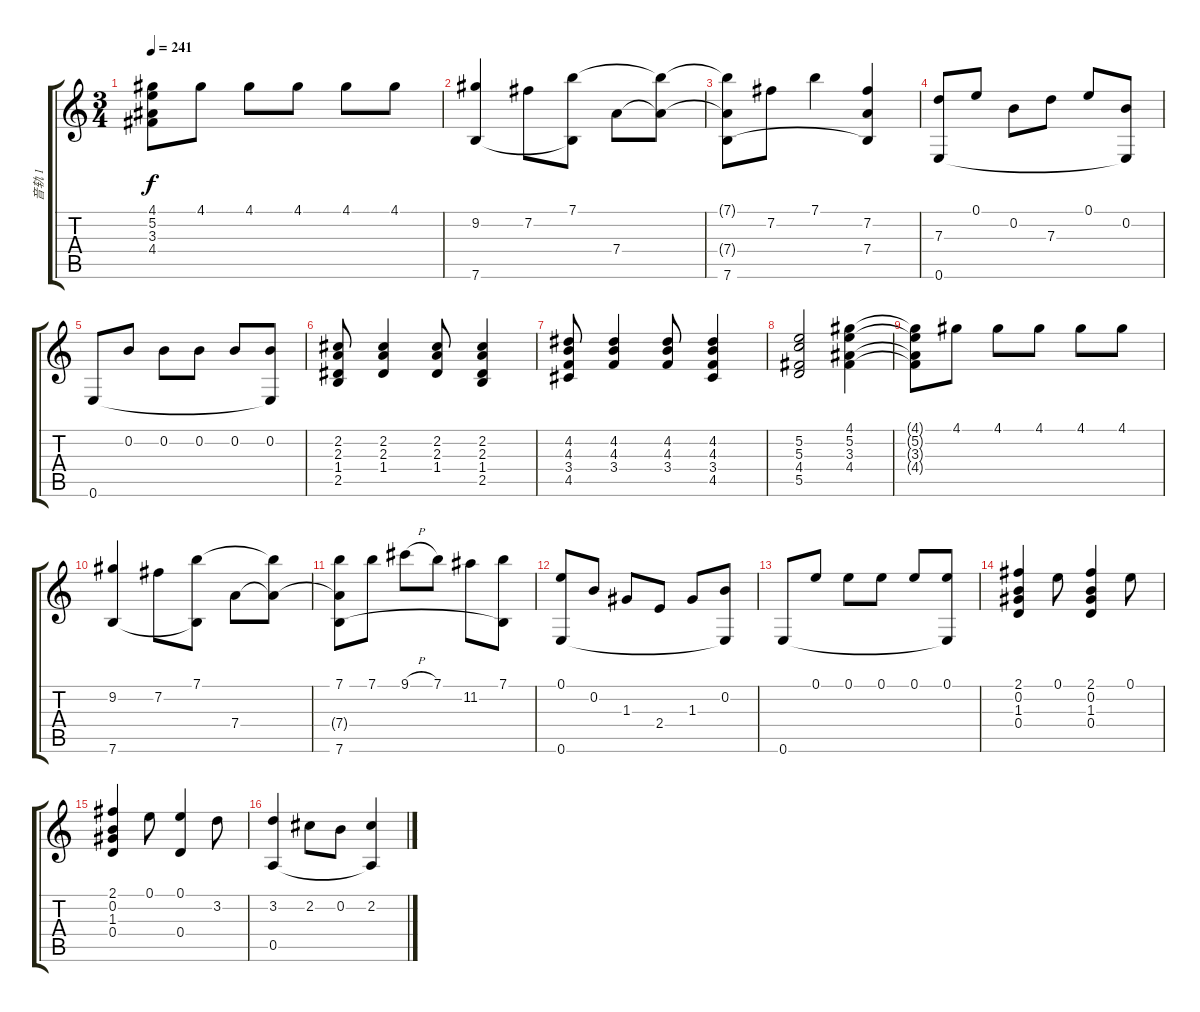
\track ("音轨 1" "音轨 1") {instrument acousticguitarnylon}
\staff {score tabs}
\tuning (E4 B3 G3 D3 A2 E2) {hide}
\ts (3 4)
\tempo 241
\clef g2
\ks c
(4.1{t} 5.2{t} 3.3{t} 4.4{t}).8{dy f} 4.1.8 4.1.8 4.1.8 4.1.8 4.1.8 |
(9.2 7.6).4 7.2.8 (7.1 7.6{t}).8 7.4.8 (7.1{t} 7.4{t}).8 |
(7.1{t} 7.4{t} 7.6).8 7.2.8 7.1.4 (7.2 7.4 7.6{t}).4 |
(7.3 0.6).8 0.1.8 0.2.8 7.3.8 0.1.8 (0.2 0.6{t}).8 |
0.6.8 0.2.8 0.2.8 0.2.8 0.2.8 (0.2 0.6{t}).8 |
(2.2 2.3 1.4 2.5).8 (2.2 2.3 1.4).4 (2.2 2.3 1.4).8 (2.2 2.3 1.4 2.5).4 |
(4.2 4.3 3.4 4.5).8 (4.2 4.3 3.4).4 (4.2 4.3 3.4).8 (4.2 4.3 3.4 4.5).4 |
(5.2 5.3 4.4 5.5).2 (4.1 5.2 3.3 4.4).4 |
(4.1{t} 5.2{t} 3.3{t} 4.4{t}).8 4.1.8 4.1.8 4.1.8 4.1.8 4.1.8 |
(9.2 7.6).4 7.2.8 (7.1 7.6{t}).8 7.4.8 (7.1{t} 7.4{t}).8 |
(7.1 7.4{t} 7.6).8 7.1.8 9.1{h}.8 7.1.8 11.2.8 (7.1 7.6{t}).8 |
(0.1 0.6).8 0.2.8 1.3.8 2.4.8 1.3.8 (0.2 0.6{t}).8 |
0.6.8 0.1.8 0.1.8 0.1.8 0.1.8 (0.1 0.6{t}).8 |
(2.1 0.2 1.3 0.4).4 0.1.8 (2.1 0.2 1.3 0.4).4 0.1.8 |
(2.1 0.2 1.3 0.4).4 0.1.8 (0.1 0.4).4 3.2.8 |
(3.2 0.5).4 2.2.8 0.2.8 (2.2 0.5{t}).4
